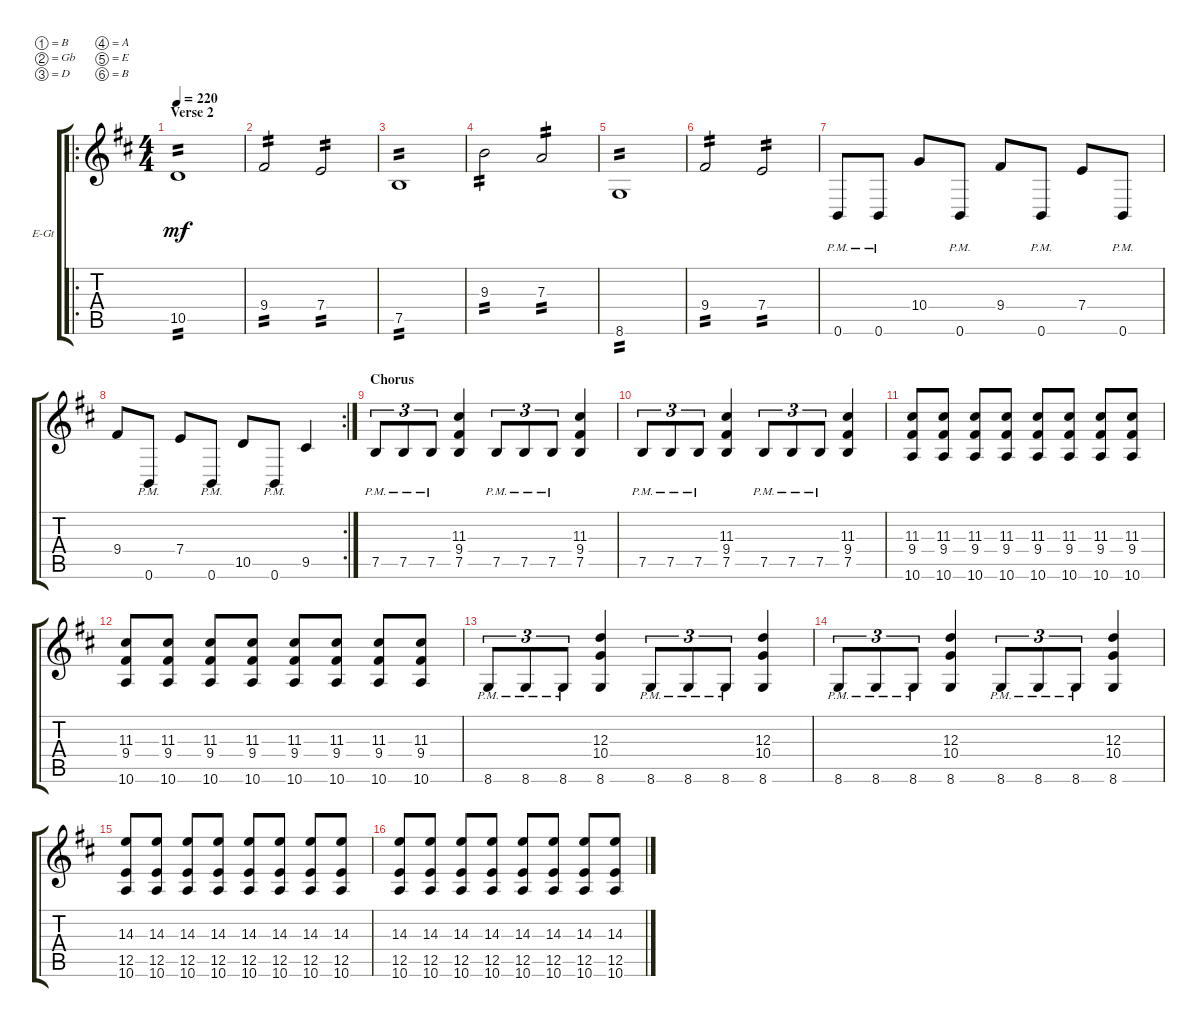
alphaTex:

\bracketExtendMode groupsimilarinstruments
\firstSystemTrackNameOrientation horizontal
\otherSystemsTrackNameOrientation horizontal
\track ("Electric Guitar 1" "E-Gt") {instrument distortionguitar}
\staff {score tabs}
\tuning (B3 Gb3 D3 A2 E2 B1)
\ro
\ts (4 4)
\section ("" "Verse 2")
\tempo 220
\clef g2
\ks bminor
10.5.1{tp 2 dy mf} |
9.4.2{tp 2} 7.4.2{tp 2} |
7.5.1{tp 2} |
9.3.2{tp 2} 7.3.2{tp 2} |
8.6.1{tp 2} |
9.4.2{tp 2} 7.4.2{tp 2} |
0.6{pm}.8 0.6{pm}.8 10.4.8 0.6{pm}.8 9.4.8 0.6{pm}.8 7.4.8 0.6{pm}.8 |
\rc 2
9.4.8 0.6{pm}.8 7.4.8 0.6{pm}.8 10.5.8 0.6{pm}.8 9.5.4 |
\section ("" "Chorus")
7.5{pm}.8{tu (3 2)} 7.5{pm}.8{tu (3 2)} 7.5{pm}.8{tu (3 2)} (7.5 9.4 11.3).4 7.5{pm}.8{tu (3 2)} 7.5{pm}.8{tu (3 2)} 7.5{pm}.8{tu (3 2)} (7.5 9.4 11.3).4 |
7.5{pm}.8{tu (3 2)} 7.5{pm}.8{tu (3 2)} 7.5{pm}.8{tu (3 2)} (7.5 9.4 11.3).4 7.5{pm}.8{tu (3 2)} 7.5{pm}.8{tu (3 2)} 7.5{pm}.8{tu (3 2)} (7.5 9.4 11.3).4 |
(9.4 11.3 10.6).8 (9.4 11.3 10.6).8 (9.4 11.3 10.6).8 (9.4 11.3 10.6).8 (9.4 11.3 10.6).8 (9.4 11.3 10.6).8 (9.4 11.3 10.6).8 (9.4 11.3 10.6).8 |
(9.4 11.3 10.6).8 (9.4 11.3 10.6).8 (9.4 11.3 10.6).8 (9.4 11.3 10.6).8 (9.4 11.3 10.6).8 (9.4 11.3 10.6).8 (9.4 11.3 10.6).8 (9.4 11.3 10.6).8 |
8.6{pm}.8{tu (3 2)} 8.6{pm}.8{tu (3 2)} 8.6{pm}.8{tu (3 2)} (10.4 12.3 8.6).4 8.6{pm}.8{tu (3 2)} 8.6{pm}.8{tu (3 2)} 8.6{pm}.8{tu (3 2)} (10.4 12.3 8.6).4 |
8.6{pm}.8{tu (3 2)} 8.6{pm}.8{tu (3 2)} 8.6{pm}.8{tu (3 2)} (10.4 12.3 8.6).4 8.6{pm}.8{tu (3 2)} 8.6{pm}.8{tu (3 2)} 8.6{pm}.8{tu (3 2)} (10.4 12.3 8.6).4 |
(14.3 10.6 12.5).8 (14.3 10.6 12.5).8 (14.3 10.6 12.5).8 (14.3 10.6 12.5).8 (14.3 10.6 12.5).8 (14.3 10.6 12.5).8 (14.3 10.6 12.5).8 (14.3 10.6 12.5).8 |
(14.3 10.6 12.5).8 (14.3 10.6 12.5).8 (14.3 10.6 12.5).8 (14.3 10.6 12.5).8 (14.3 10.6 12.5).8 (14.3 10.6 12.5).8 (14.3 10.6 12.5).8 (14.3 10.6 12.5).8
